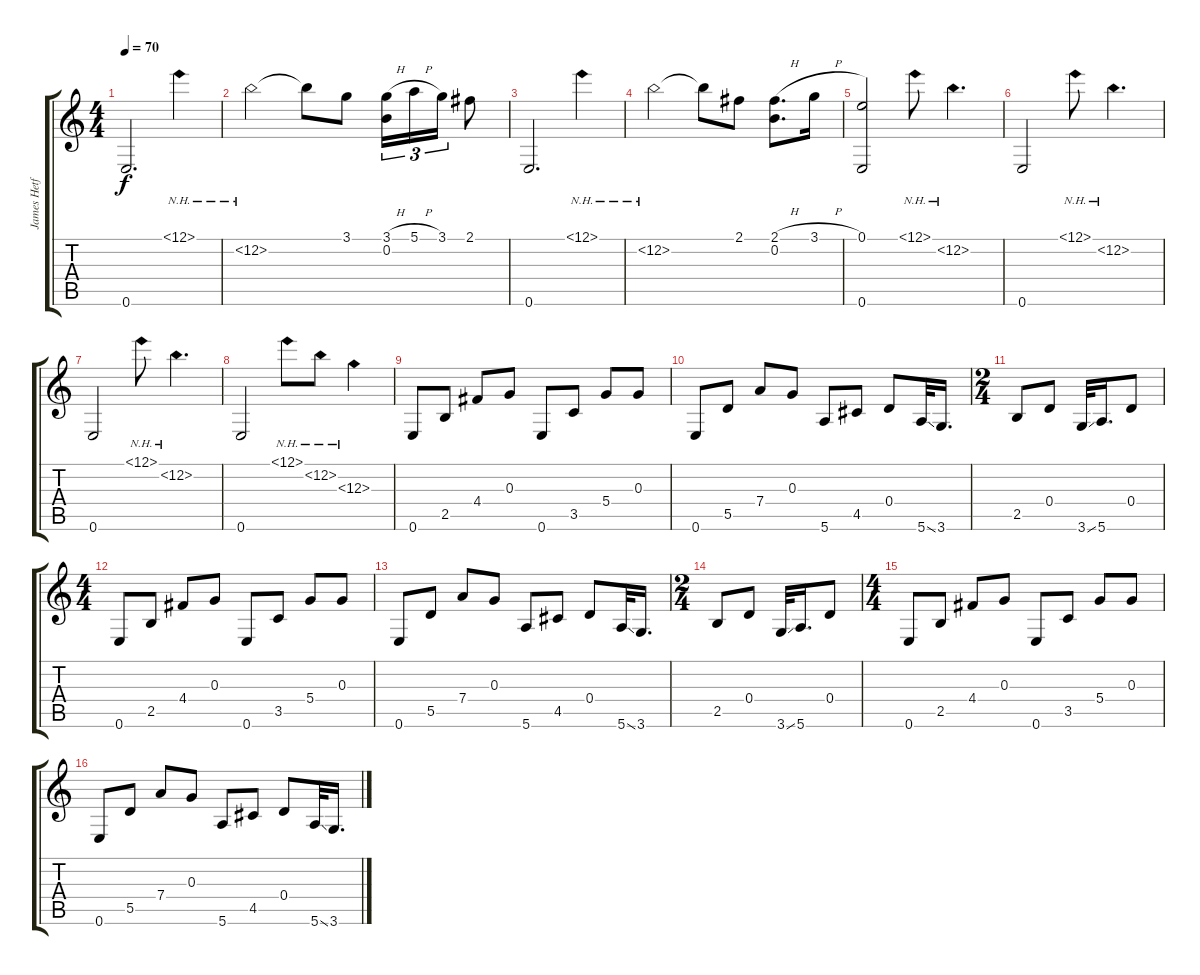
\track ("James Hetfield" "James Hetf") {instrument distortionguitar}
\staff {score tabs}
\tuning (E4 B3 G3 D3 A2 E2) {hide}
\ts (4 4)
\tempo 70
\clef g2
\ks c
0.6.2{d dy f instrument distortionguitar} 12.1{nh}.4 |
12.2{nh}.2 12.2{t}.8 3.1.8 (3.1{h} 0.2).16{tu (3 2)} 5.1{h}.16{tu (3 2)} 3.1.16{tu (3 2)} 2.1.8 |
0.6.2{d} 12.1{nh}.4 |
12.2{nh}.2 12.2{t}.8 2.1.8 (2.1{h} 0.2).8{d} 3.1{h}.16 |
(0.1 0.6).2 12.1{nh}.8 12.2{nh}.4{d} |
0.6.2 12.1{nh}.8 12.2{nh}.4{d} |
0.6.2 12.1{nh}.8 12.2{nh}.4{d} |
0.6.2 12.1{nh}.8 12.2{nh}.8 12.3{nh}.4 |
0.6.8 2.5.8 4.4.8 0.3.8 0.6.8 3.5.8 5.4.8 0.3.8 |
0.6.8 5.5.8 7.4.8 0.3.8 5.6.8 4.5.8 0.4.8 5.6{ss}.32 3.6.16{d} |
\ts (2 4)
2.5.8 0.4.8 3.6{ss}.32 5.6.16{d} 0.4.8 |
\ts (4 4)
0.6.8 2.5.8 4.4.8 0.3.8 0.6.8 3.5.8 5.4.8 0.3.8 |
0.6.8 5.5.8 7.4.8 0.3.8 5.6.8 4.5.8 0.4.8 5.6{ss}.32 3.6.16{d} |
\ts (2 4)
2.5.8 0.4.8 3.6{ss}.32 5.6.16{d} 0.4.8 |
\ts (4 4)
0.6.8 2.5.8 4.4.8 0.3.8 0.6.8 3.5.8 5.4.8 0.3.8 |
0.6.8 5.5.8 7.4.8 0.3.8 5.6.8 4.5.8 0.4.8 5.6{ss}.32 3.6.16{d}
